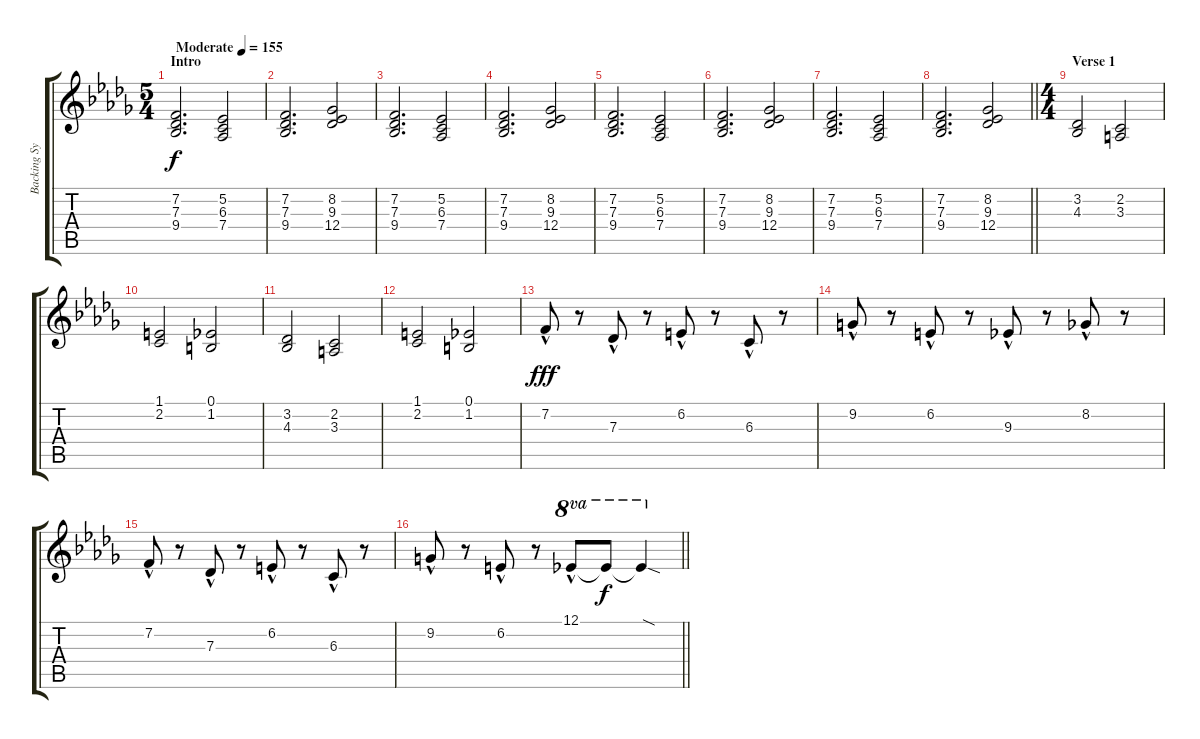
\track ("Backing Synth" "Backing Sy") {instrument synthstrings1}
\staff {score tabs}
\tuning (Eb4 Bb3 Gb3 Db3 Ab2 Eb2) {hide}
\ts (5 4)
\section ("" "Intro")
\tempo (155 "Moderate")
\clef g2
\ks bbminor
(7.2 7.3 9.4).2{d dy f instrument synthstrings1} (5.2 6.3 7.4).2 |
(7.2 7.3 9.4).2{d} (8.2 9.3 12.4).2 |
(7.2 7.3 9.4).2{d} (5.2 6.3 7.4).2 |
(7.2 7.3 9.4).2{d} (8.2 9.3 12.4).2 |
(7.2 7.3 9.4).2{d} (5.2 6.3 7.4).2 |
(7.2 7.3 9.4).2{d} (8.2 9.3 12.4).2 |
(7.2 7.3 9.4).2{d} (5.2 6.3 7.4).2 |
\barLineRight lightlight
(7.2 7.3 9.4).2{d} (8.2 9.3 12.4).2 |
\ts (4 4)
\section ("" "Verse 1")
(3.2 4.3).2{instrument pad1newage} (2.2 3.3).2 |
(1.1 2.2).2 (0.1 1.2).2 |
(3.2 4.3).2 (2.2 3.3).2 |
(1.1 2.2).2 (0.1 1.2).2 |
7.2{hac}.8{dy fff instrument lead2sawtooth} r.8 7.3{hac}.8 r.8 6.2{hac}.8 r.8 6.3{hac}.8 r.8 |
9.2{hac}.8 r.8 6.2{hac}.8 r.8 9.3{hac}.8 r.8 8.2{hac}.8 r.8 |
7.2{hac}.8 r.8 7.3{hac}.8 r.8 6.2{hac}.8 r.8 6.3{hac}.8 r.8 |
\barLineRight lightlight
9.2{hac}.8 r.8 6.2{hac}.8 r.8 12.1{hac}.8{ot 8va} 12.1{t}.8{ot 8va dy f} 12.1{sod t}.4{ot 8va}
